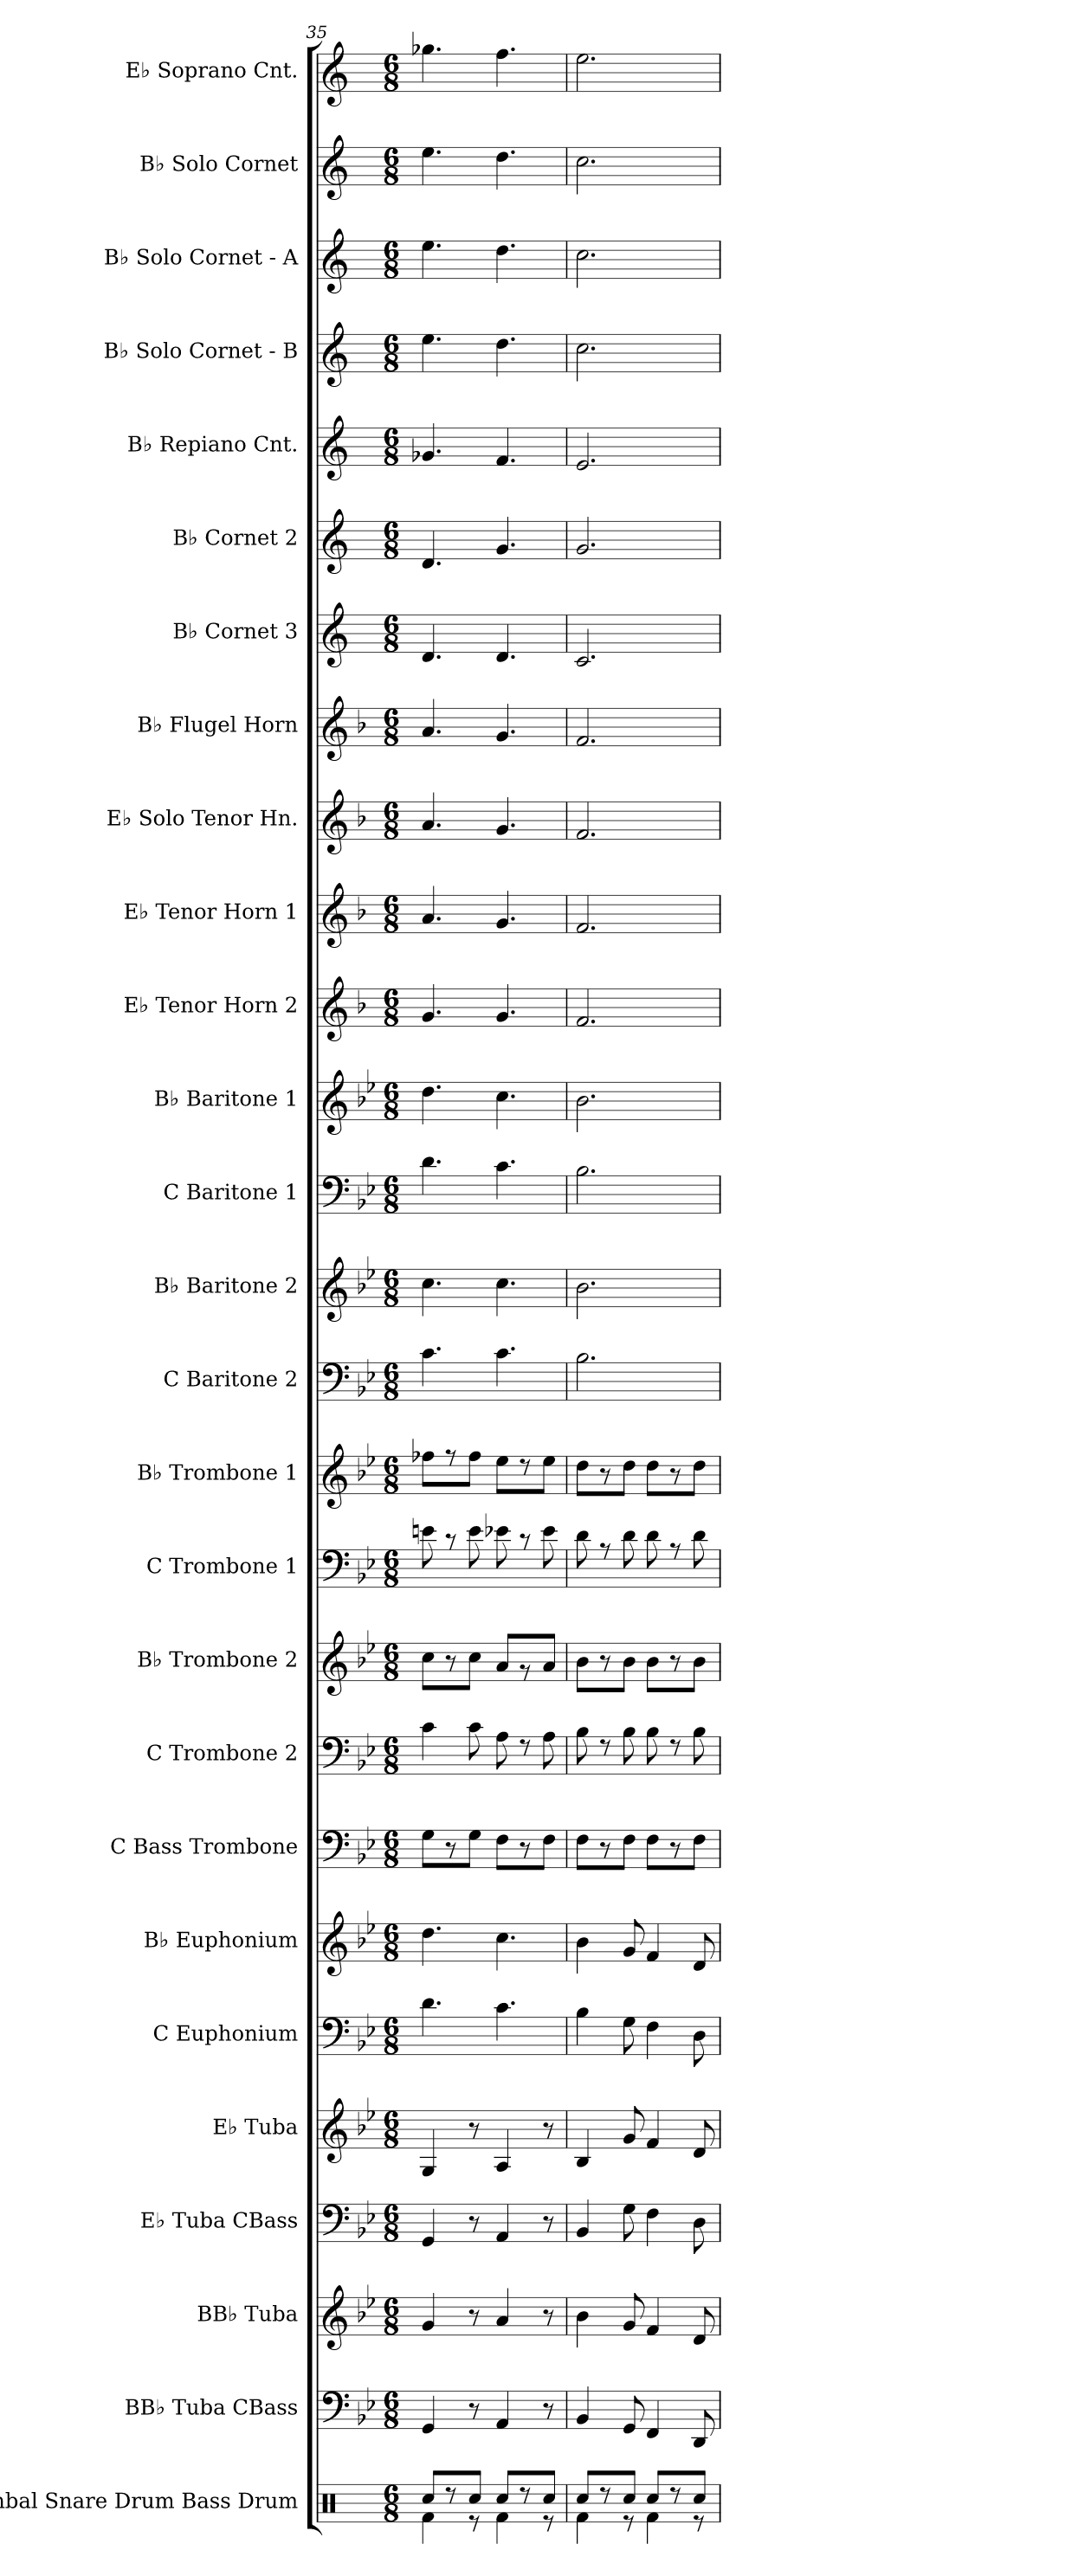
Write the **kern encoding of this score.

**kern	**kern	**kern	**kern	**kern	**kern	**kern	**kern	**kern	**kern	**kern	**kern	**kern	**kern	**kern	**kern	**kern	**kern	**kern	**kern	**kern	**kern	**kern	**kern	**kern	**kern	**kern
*part27	*part26	*part25	*part24	*part23	*part22	*part21	*part20	*part19	*part18	*part17	*part16	*part15	*part14	*part13	*part12	*part11	*part10	*part9	*part8	*part7	*part6	*part5	*part4	*part3	*part2	*part1
*staff27	*staff26	*staff25	*staff24	*staff23	*staff22	*staff21	*staff20	*staff19	*staff18	*staff17	*staff16	*staff15	*staff14	*staff13	*staff12	*staff11	*staff10	*staff9	*staff8	*staff7	*staff6	*staff5	*staff4	*staff3	*staff2	*staff1
*I"Cymbal Snare Drum Bass Drum	*I"BB♭ Tuba CBass	*I"BB♭ Tuba	*I"E♭ Tuba CBass	*I"E♭ Tuba	*I"C Euphonium	*I"B♭ Euphonium	*I"C Bass Trombone	*I"C Trombone 2	*I"B♭ Trombone 2	*I"C Trombone 1	*I"B♭ Trombone 1	*I"C Baritone 2	*I"B♭ Baritone 2	*I"C Baritone 1	*I"B♭ Baritone 1	*I"E♭ Tenor Horn 2	*I"E♭ Tenor Horn 1	*I"E♭ Solo Tenor Hn.	*I"B♭ Flugel Horn	*I"B♭ Cornet 3	*I"B♭ Cornet 2	*I"B♭ Repiano Cnt.	*I"B♭ Solo Cornet - B	*I"B♭ Solo Cornet - A	*I"B♭ Solo Cornet	*I"E♭ Soprano Cnt.
*I'Cym. S.D. B.D.	*	*I'BB♭ Tba.	*	*I'E♭ Tba.	*I'C Euph.	*I'B♭ Euph.	*I'C Bs. Tbn.	*I'C Tbn. 2	*I'B♭ Tbn. 2	*I'C Tbn. 1	*I'B♭ Tbn. 1	*I'C Bar. 2	*I'B♭ Bar. 2	*I'C Bar. 1	*I'B♭ Bar. 1	*I'E♭ Hn. 2	*I'E♭ Hn. 1	*I'E♭ Solo Hn.	*I'B♭ Flg. Hn.	*I'B♭ Cnt. 3	*I'B♭ Cnt. 2	*I'B♭ Rep. Cnt.	*I'B♭ Solo Cnt. - B	*I'B♭ Solo Cnt. - A	*I'B♭ Solo Cnt.	*I'E♭ Sop. Cnt.
*clefX	*clefF4	*clefG2	*clefF4	*clefG2	*clefF4	*clefG2	*clefF4	*clefF4	*clefG2	*clefF4	*clefG2	*clefF4	*clefG2	*clefF4	*clefG2	*clefG2	*clefG2	*clefG2	*clefG2	*clefG2	*clefG2	*clefG2	*clefG2	*clefG2	*clefG2	*clefG2
*	*	*ITrd14c24	*	*ITrd7c12	*	*ITrd7c12	*	*	*ITrd7c12	*	*ITrd7c12	*	*ITrd7c12	*	*ITrd7c12	*ITrd4c7	*ITrd4c7	*ITrd4c7	*ITrd4c7	*ITrd1c2	*ITrd1c2	*ITrd1c2	*ITrd1c2	*ITrd1c2	*ITrd1c2	*ITrd1c2
*k[]	*k[b-e-]	*k[b-e-]	*k[b-e-]	*k[b-e-]	*k[b-e-]	*k[b-e-]	*k[b-e-]	*k[b-e-]	*k[b-e-]	*k[b-e-]	*k[b-e-]	*k[b-e-]	*k[b-e-]	*k[b-e-]	*k[b-e-]	*k[b-e-]	*k[b-e-]	*k[b-e-]	*k[b-e-]	*k[b-e-]	*k[b-e-]	*k[b-e-]	*k[b-e-]	*k[b-e-]	*k[b-e-]	*k[b-e-]
*M6/8	*M6/8	*M6/8	*M6/8	*M6/8	*M6/8	*M6/8	*M6/8	*M6/8	*M6/8	*M6/8	*M6/8	*M6/8	*M6/8	*M6/8	*M6/8	*M6/8	*M6/8	*M6/8	*M6/8	*M6/8	*M6/8	*M6/8	*M6/8	*M6/8	*M6/8	*M6/8
=35	=35	=35	=35	=35	=35	=35	=35	=35	=35	=35	=35	=35	=35	=35	=35	=35	=35	=35	=35	=35	=35	=35	=35	=35	=35	=35
*^	*	*	*	*	*	*	*	*	*	*	*	*	*	*	*	*	*	*	*	*	*	*	*	*	*	*
8Rcc/L	4Rf\	4GG/	4GG/	4GG/	4GG/	4.d\	4.d\	8G\L	4c\	8c\L	8en\	8f-X\L	4.c\	4.c\	4.d\	4.d\	4.c/	4.d/	4.d/	4.d/	4.c/	4.c/	4.f-X/	4.dd\	4.dd\	4.dd\	4.ff-X\
8r	.	.	.	.	.	.	.	8r	.	8r	8rc	8r	.	.	.	.	.	.	.	.	.	.	.	.	.	.	.
8Rcc/J	8r	8r	8r	8r	8r	.	.	8G\J	8c\	8c\J	8e\	8f-\J	.	.	.	.	.	.	.	.	.	.	.	.	.	.	.
8Rcc/L	4Rf\	4AA/	4AA/	4AA/	4AA/	4.c\	4.c\	8F\L	8A\	8A/L	8e-X\	8e-\L	4.c\	4.c\	4.c\	4.c\	4.c/	4.c/	4.c/	4.c/	4.c/	4.f/	4.e-/	4.cc\	4.cc\	4.cc\	4.ee-\
8r	.	.	.	.	.	.	.	8r	8rF	8rg	8rc	8rdd	.	.	.	.	.	.	.	.	.	.	.	.	.	.	.
8Rcc/J	8r	8r	8r	8r	8r	.	.	8F\J	8A\	8A/J	8e-\	8e-\J	.	.	.	.	.	.	.	.	.	.	.	.	.	.	.
=36	=36	=36	=36	=36	=36	=36	=36	=36	=36	=36	=36	=36	=36	=36	=36	=36	=36	=36	=36	=36	=36	=36	=36	=36	=36	=36	=36
8Rcc/L	4Rf\	4BB-/	4BB-\	4BB-/	4BB-/	4B-\	4B-\	8F\L	8B-\	8B-\L	8d\	8d\L	2.B-\	2.B-\	2.B-\	2.B-\	2.B-/	2.B-/	2.B-/	2.B-/	2.B-/	2.f/	2.d/	2.b-\	2.b-\	2.b-\	2.dd\
8r	.	.	.	.	.	.	.	8r	8rF	8r	8rA	8r	.	.	.	.	.	.	.	.	.	.	.	.	.	.	.
8Rcc/J	8r	8GG/	8GG/	8G\	8G/	8G\	8G/	8F\J	8B-\	8B-\J	8d\	8d\J	.	.	.	.	.	.	.	.	.	.	.	.	.	.	.
8Rcc/L	4Rf\	4FF/	4FF/	4F\	4F/	4F\	4F/	8F\L	8B-\	8B-\L	8d\	8d\L	.	.	.	.	.	.	.	.	.	.	.	.	.	.	.
8r	.	.	.	.	.	.	.	8r	8rF	8r	8rA	8r	.	.	.	.	.	.	.	.	.	.	.	.	.	.	.
8Rcc/J	8r	8DD/	8DD/	8D\	8D/	8D\	8D/	8F\J	8B-\	8B-\J	8d\	8d\J	.	.	.	.	.	.	.	.	.	.	.	.	.	.	.
*v	*v	*	*	*	*	*	*	*	*	*	*	*	*	*	*	*	*	*	*	*	*	*	*	*	*	*	*
=	=	=	=	=	=	=	=	=	=	=	=	=	=	=	=	=	=	=	=	=	=	=	=	=	=	=
*-	*-	*-	*-	*-	*-	*-	*-	*-	*-	*-	*-	*-	*-	*-	*-	*-	*-	*-	*-	*-	*-	*-	*-	*-	*-	*-
